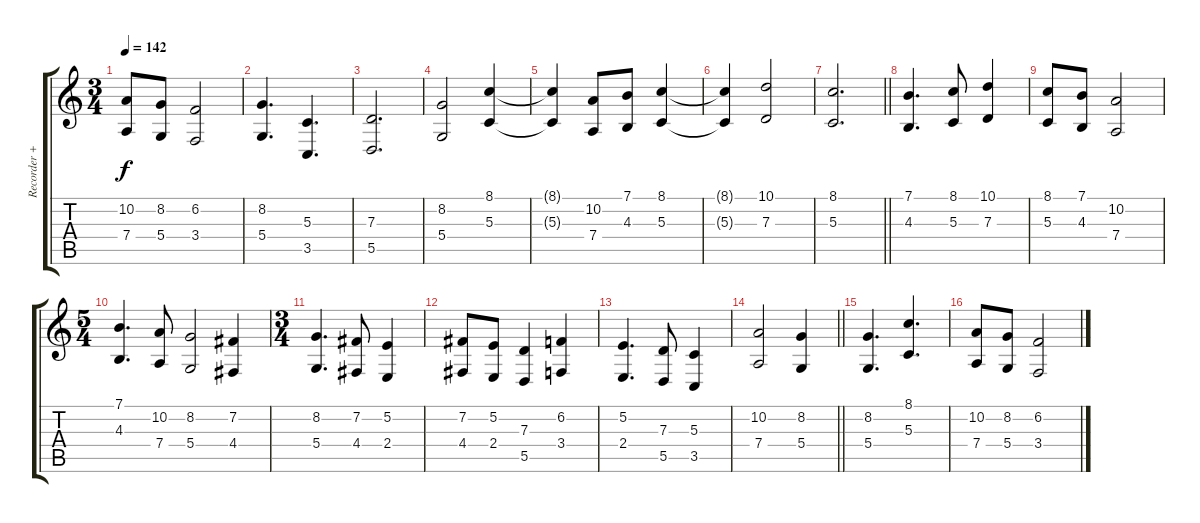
\track ("Recorder + Synth 3" "Recorder +") {instrument recorder}
\staff {score tabs}
\tuning (E4 B3 G3 D3 A2 E2) {hide}
\ts (3 4)
\tempo 142
\clef g2
\ks c
(10.2 7.4).8{dy f} (8.2 5.4).8 (6.2 3.4).2 |
(8.2 5.4).4{d} (5.3 3.5).4{d} |
(7.3 5.5).2{d} |
(8.2 5.4).2 (8.1 5.3).4 |
(8.1{t} 5.3{t}).4 (10.2 7.4).8 (7.1 4.3).8 (8.1 5.3).4 |
(8.1{t} 5.3{t}).4 (10.1 7.3).2 |
\barLineRight lightlight
(8.1 5.3).2{d} |
(7.1 4.3).4{d} (8.1 5.3).8 (10.1 7.3).4 |
(8.1 5.3).8 (7.1 4.3).8 (10.2 7.4).2 |
\ts (5 4)
(7.1 4.3).4{d} (10.2 7.4).8 (8.2 5.4).2 (7.2 4.4).4 |
\ts (3 4)
(8.2 5.4).4{d} (7.2 4.4).8 (5.2 2.4).4 |
(7.2 4.4).8 (5.2 2.4).8 (7.3 5.5).4 (6.2 3.4).4 |
(5.2 2.4).4{d} (7.3 5.5).8 (5.3 3.5).4 |
\barLineRight lightlight
(10.2 7.4).2 (8.2 5.4).4 |
(8.2 5.4).4{d} (8.1 5.3).4{d} |
(10.2 7.4).8 (8.2 5.4).8 (6.2 3.4).2
